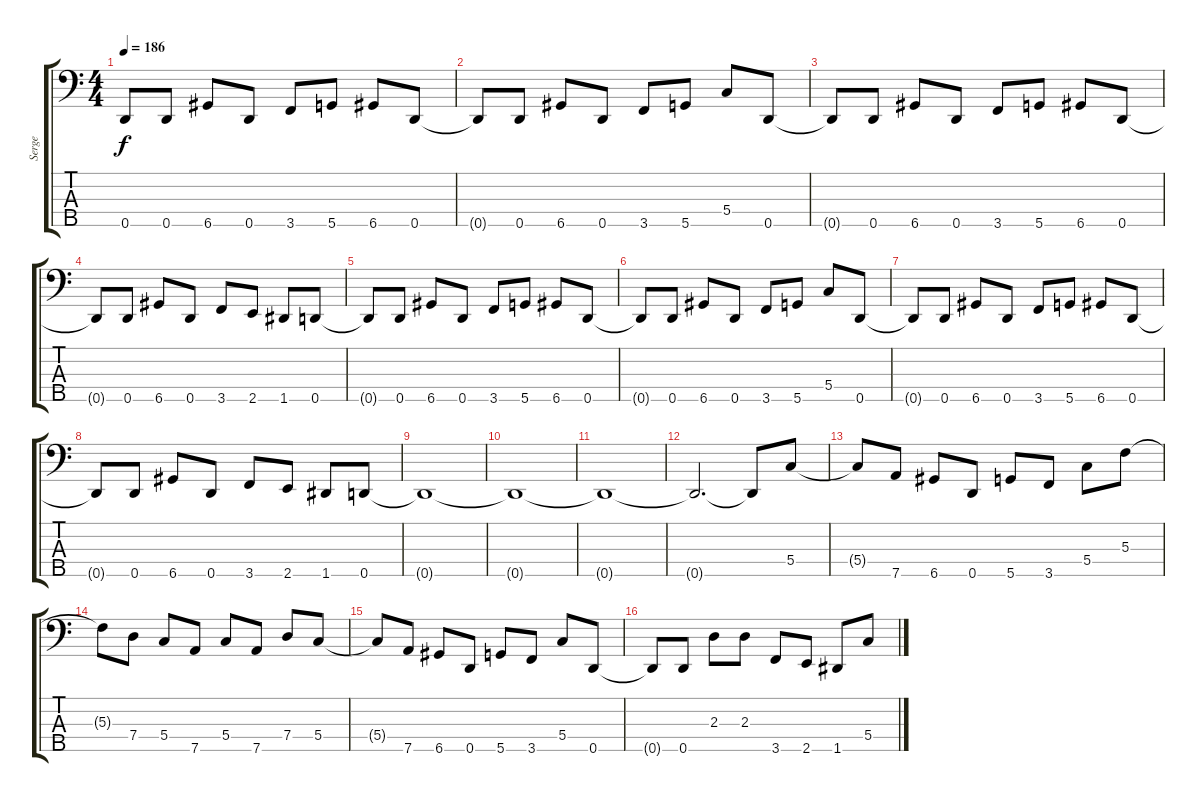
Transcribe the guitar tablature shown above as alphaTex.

\track ("Serge" "Serge") {instrument electricbasspick}
\staff {score tabs}
\tuning (Bb2 F2 C2 G1 D1) {hide}
\ts (4 4)
\tempo 186
\clef f4
\ks c
0.5{t}.8{dy f} 0.5.8 6.5.8 0.5.8 3.5.8 5.5.8 6.5.8 0.5.8 |
0.5{t}.8 0.5.8 6.5.8 0.5.8 3.5.8 5.5.8 5.4.8 0.5.8 |
0.5{t}.8 0.5.8 6.5.8 0.5.8 3.5.8 5.5.8 6.5.8 0.5.8 |
0.5{t}.8 0.5.8 6.5.8 0.5.8 3.5.8 2.5.8 1.5.8 0.5.8 |
0.5{t}.8 0.5.8 6.5.8 0.5.8 3.5.8 5.5.8 6.5.8 0.5.8 |
0.5{t}.8 0.5.8 6.5.8 0.5.8 3.5.8 5.5.8 5.4.8 0.5.8 |
0.5{t}.8 0.5.8 6.5.8 0.5.8 3.5.8 5.5.8 6.5.8 0.5.8 |
0.5{t}.8 0.5.8 6.5.8 0.5.8 3.5.8 2.5.8 1.5.8 0.5.8 |
0.5{t}.1 |
0.5{t}.1 |
0.5{t}.1 |
0.5{t}.2{d} 0.5{t}.8 5.4.8 |
5.4{t}.8 7.5.8 6.5.8 0.5.8 5.5.8 3.5.8 5.4.8 5.3.8 |
5.3{t}.8 7.4.8 5.4.8 7.5.8 5.4.8 7.5.8 7.4.8 5.4.8 |
5.4{t}.8 7.5.8 6.5.8 0.5.8 5.5.8 3.5.8 5.4.8 0.5.8 |
0.5{t}.8 0.5.8 2.3.8 2.3.8 3.5.8 2.5.8 1.5.8 5.4.8
